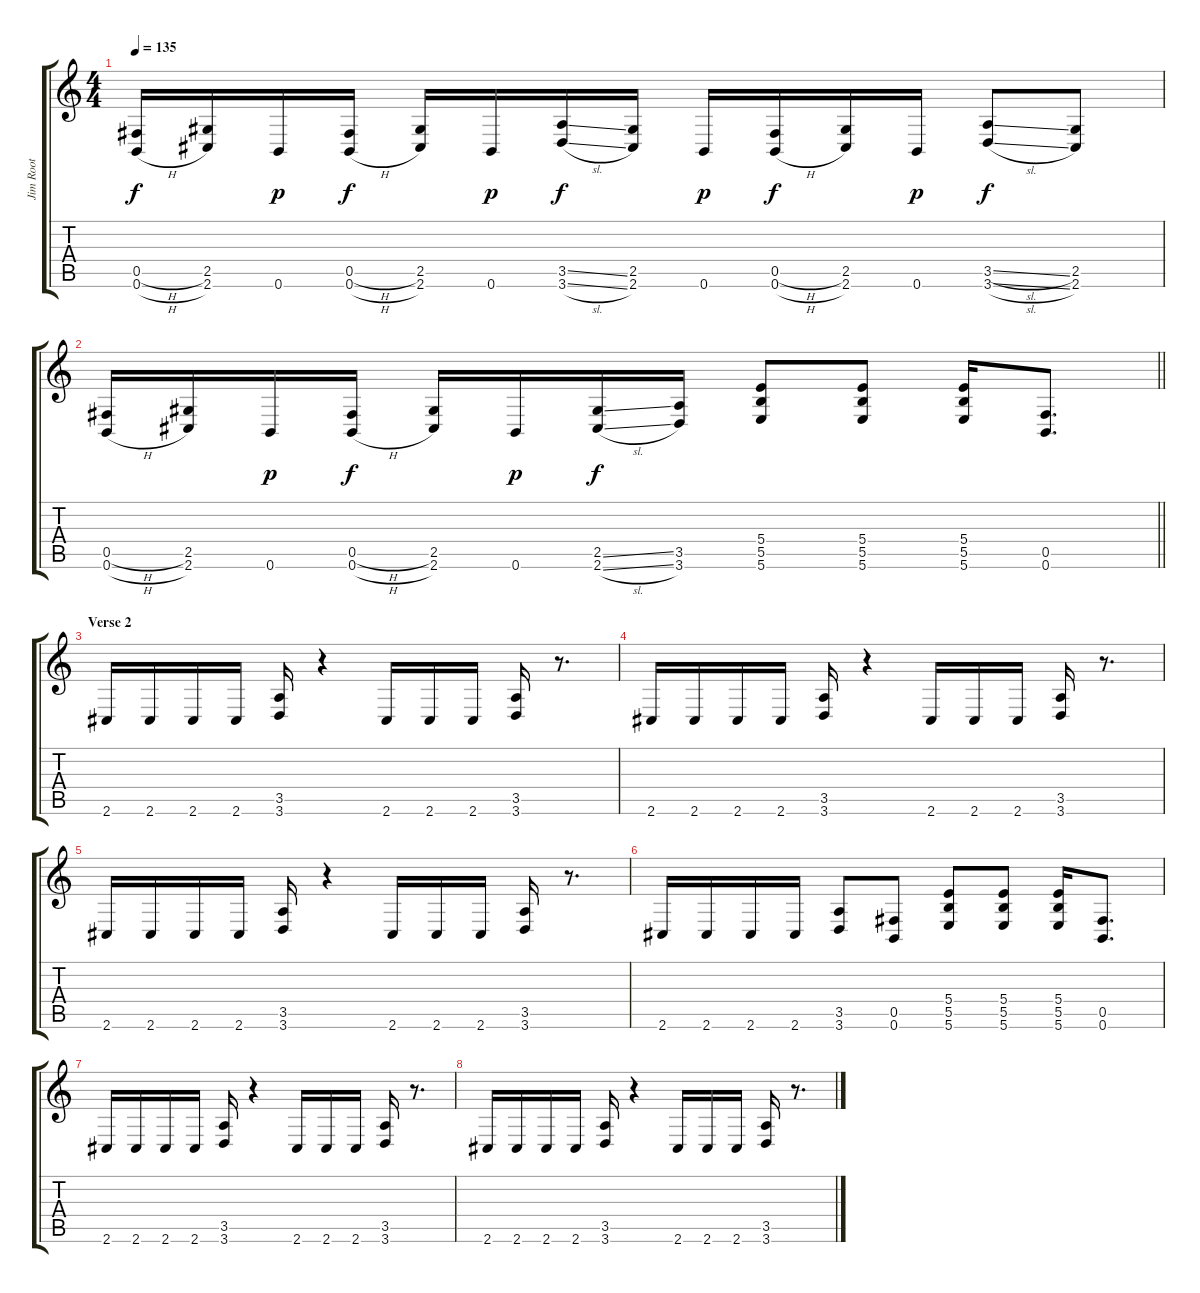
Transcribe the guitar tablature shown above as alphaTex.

\track ("Jim Root" "Jim Root") {instrument distortionguitar}
\staff {score tabs}
\tuning (Db4 Ab3 E3 B2 Gb2 B1) {hide}
\ts (4 4)
\tempo 135
\clef g2
\ks c
(0.5{h} 0.6{h}).16{dy f} (2.5 2.6).16 0.6.16{dy p} (0.5{h} 0.6{h}).16{dy f} (2.5 2.6).16 0.6.16{dy p} (3.5{ss} 3.6{sl}).16{dy f} (2.5 2.6).16 0.6.16{dy p} (0.5{h} 0.6{h}).16{dy f} (2.5 2.6).16 0.6.16{dy p} (3.5{sl} 3.6{sl}).8{dy f} (2.5 2.6).8 |
\barLineRight lightlight
(0.5{h} 0.6{h}).16 (2.5 2.6).16 0.6.16{dy p} (0.5{h} 0.6{h}).16{dy f} (2.5 2.6).16 0.6.16{dy p} (2.5{ss} 2.6{sl}).16{dy f} (3.5 3.6).16 (5.4 5.5 5.6).8 (5.4 5.5 5.6).8 (5.4 5.5 5.6).16 (0.5 0.6).8{d} |
\section ("" "Verse 2")
2.6.16 2.6.16 2.6.16 2.6.16 (3.5 3.6).16 r.4 2.6.16 2.6.16 2.6.16 (3.5 3.6).16 r.8{d} |
2.6.16 2.6.16 2.6.16 2.6.16 (3.5 3.6).16 r.4 2.6.16 2.6.16 2.6.16 (3.5 3.6).16 r.8{d} |
2.6.16 2.6.16 2.6.16 2.6.16 (3.5 3.6).16 r.4 2.6.16 2.6.16 2.6.16 (3.5 3.6).16 r.8{d} |
2.6.16 2.6.16 2.6.16 2.6.16 (3.5 3.6).8 (0.5 0.6).8 (5.4 5.5 5.6).8 (5.4 5.5 5.6).8 (5.4 5.5 5.6).16 (0.5 0.6).8{d} |
2.6.16 2.6.16 2.6.16 2.6.16 (3.5 3.6).16 r.4 2.6.16 2.6.16 2.6.16 (3.5 3.6).16 r.8{d} |
2.6.16 2.6.16 2.6.16 2.6.16 (3.5 3.6).16 r.4 2.6.16 2.6.16 2.6.16 (3.5 3.6).16 r.8{d}
